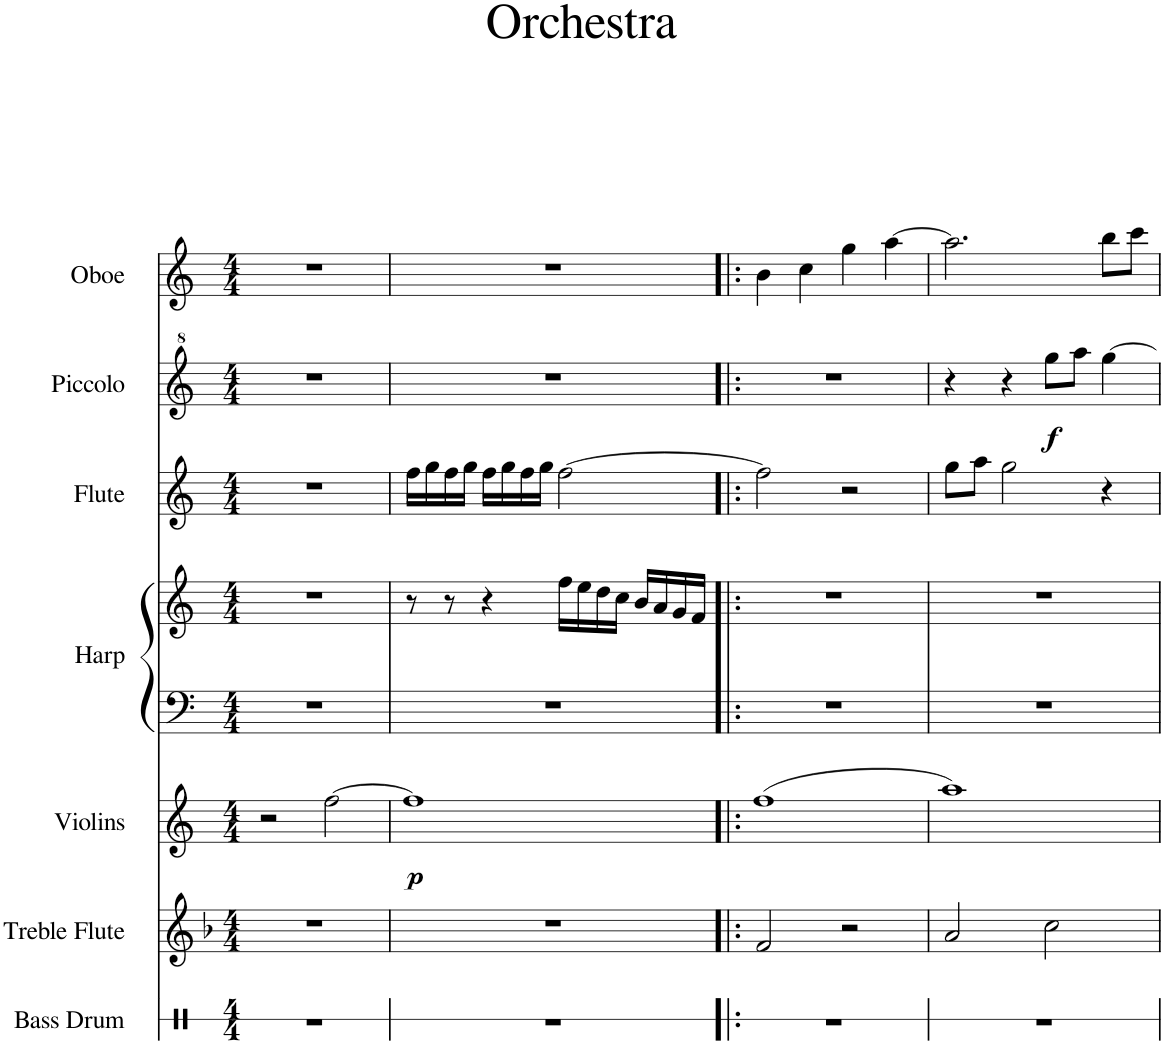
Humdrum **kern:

**kern	**kern	**kern	**dynam	**kern	**kern	**kern	**kern	**dynam	**kern
*part7	*part6	*part5	*part5	*part4	*part4	*part3	*part2	*part2	*part1
*staff8	*staff7	*staff6	*staff6	*staff5	*staff4	*staff3	*staff2	*staff2	*staff1
*I"Bass Drum	*I"Treble Flute	*I"Violins	*	*I"Harp	*	*I"Flute	*I"Piccolo	*	*I"Oboe
*I'B. Dr.	*I'Tr. Fl.	*I'Vlns.	*	*I'Hrp.	*	*I'Fl.	*I'Picc.	*	*I'Ob.
*stria1	*	*	*	*	*	*	*	*	*
*clefX	*clefG2	*clefG2	*	*clefF4	*clefG2	*clefG2	*clefG^2	*	*clefG2
*	*Trd-4c-7	*	*	*	*	*	*Trd-7c-12	*	*
*k[]	*k[b-]	*k[]	*	*k[]	*k[]	*k[]	*k[]	*	*k[]
*M4/4	*M4/4	*M4/4	*	*M4/4	*M4/4	*M4/4	*M4/4	*	*M4/4
=1	=1	=1	=1	=1	=1	=1	=1	=1	=1
1r	1r	2r	.	1r	1r	1r	1r	.	1r
.	.	[2ff\	.	.	.	.	.	.	.
=2	=2	=2	=2	=2	=2	=2	=2	=2	=2
!	!	!	!LO:DY:b	!	!	!	!	!	!
1r	1r	1ff]	p	1r	8r	16ff\LL	1r	.	1r
.	.	.	.	.	.	16gg\	.	.	.
.	.	.	.	.	8r	16ff\	.	.	.
.	.	.	.	.	.	16gg\JJ	.	.	.
.	.	.	.	.	4r	16ff\LL	.	.	.
.	.	.	.	.	.	16gg\	.	.	.
.	.	.	.	.	.	16ff\	.	.	.
.	.	.	.	.	.	16gg\JJ	.	.	.
.	.	.	.	.	16ff\LL	[2ff\	.	.	.
.	.	.	.	.	16ee\	.	.	.	.
.	.	.	.	.	16dd\	.	.	.	.
.	.	.	.	.	16cc\JJ	.	.	.	.
.	.	.	.	.	16b/LL	.	.	.	.
.	.	.	.	.	16a/	.	.	.	.
.	.	.	.	.	16g/	.	.	.	.
.	.	.	.	.	16f/JJ	.	.	.	.
=3!|:	=3!|:	=3!|:	=3!|:	=3!|:	=3!|:	=3!|:	=3!|:	=3!|:	=3!|:
1r	2f/	(1ff	.	1r	1r	2ff\]	1r	.	4b\
.	.	.	.	.	.	.	.	.	4cc\
.	2r	.	.	.	.	2r	.	.	4gg\
.	.	.	.	.	.	.	.	.	[4aa\
=4	=4	=4	=4	=4	=4	=4	=4	=4	=4
1r	2a/	1aa)	.	1r	1r	8gg\L	4r	.	2.aa\]
.	.	.	.	.	.	8aa\J	.	.	.
.	.	.	.	.	.	2gg\	4r	.	.
!	!	!	!	!	!	!	!	!LO:DY:b	!
.	2cc\	.	.	.	.	.	8ggg\L	f	.
.	.	.	.	.	.	.	8aaa\J	.	.
.	.	.	.	.	.	4r	[4ggg\	.	8bb\L
.	.	.	.	.	.	.	.	.	8ccc\J
=	=	=	=	=	=	=	=	=	=
*-	*-	*-	*-	*-	*-	*-	*-	*-	*-
